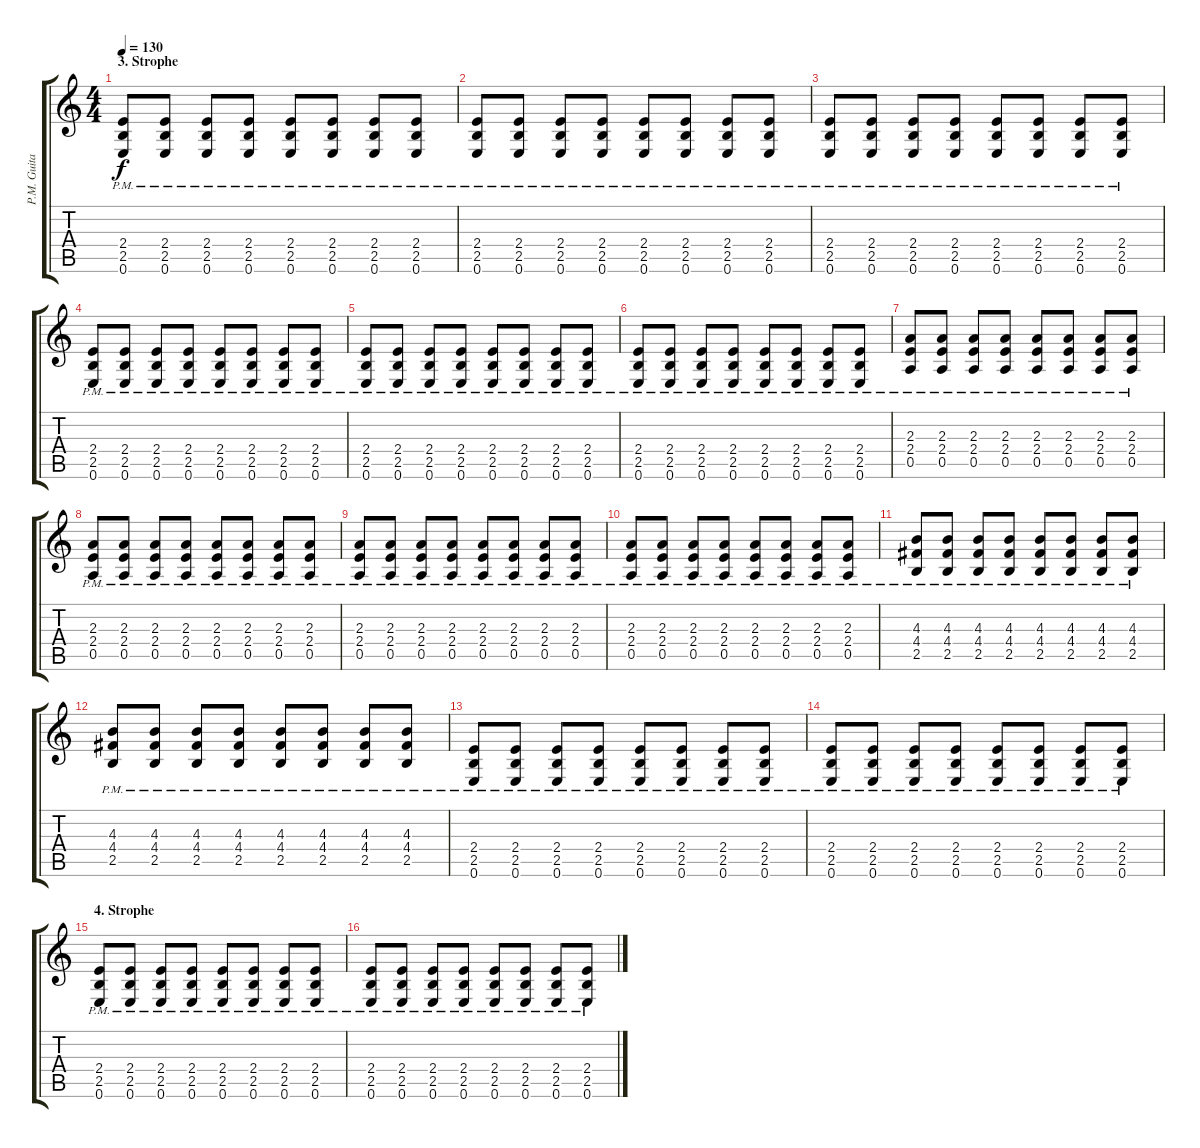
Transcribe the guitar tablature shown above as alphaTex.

\track ("P.M. Guitar" "P.M. Guita") {instrument electricguitarmuted}
\staff {score tabs}
\tuning (E4 B3 G3 D3 A2 E2) {hide}
\ts (4 4)
\section ("" "3. Strophe")
\tempo 130
\clef g2
\ks c
(2.4{pm} 2.5{pm} 0.6{pm}).8{dy f volume 8} (2.4{pm} 2.5{pm} 0.6{pm}).8 (2.4{pm} 2.5{pm} 0.6{pm}).8 (2.4{pm} 2.5{pm} 0.6{pm}).8 (2.4{pm} 2.5{pm} 0.6{pm}).8 (2.4{pm} 2.5{pm} 0.6{pm}).8 (2.4{pm} 2.5{pm} 0.6{pm}).8 (2.4{pm} 2.5{pm} 0.6{pm}).8 |
(2.4{pm} 2.5{pm} 0.6{pm}).8 (2.4{pm} 2.5{pm} 0.6{pm}).8 (2.4{pm} 2.5{pm} 0.6{pm}).8 (2.4{pm} 2.5{pm} 0.6{pm}).8 (2.4{pm} 2.5{pm} 0.6{pm}).8 (2.4{pm} 2.5{pm} 0.6{pm}).8 (2.4{pm} 2.5{pm} 0.6{pm}).8 (2.4{pm} 2.5{pm} 0.6{pm}).8 |
(2.4{pm} 2.5{pm} 0.6{pm}).8 (2.4{pm} 2.5{pm} 0.6{pm}).8 (2.4{pm} 2.5{pm} 0.6{pm}).8 (2.4{pm} 2.5{pm} 0.6{pm}).8 (2.4{pm} 2.5{pm} 0.6{pm}).8 (2.4{pm} 2.5{pm} 0.6{pm}).8 (2.4{pm} 2.5{pm} 0.6{pm}).8 (2.4{pm} 2.5{pm} 0.6{pm}).8 |
(2.4{pm} 2.5{pm} 0.6{pm}).8 (2.4{pm} 2.5{pm} 0.6{pm}).8 (2.4{pm} 2.5{pm} 0.6{pm}).8 (2.4{pm} 2.5{pm} 0.6{pm}).8 (2.4{pm} 2.5{pm} 0.6{pm}).8 (2.4{pm} 2.5{pm} 0.6{pm}).8 (2.4{pm} 2.5{pm} 0.6{pm}).8 (2.4{pm} 2.5{pm} 0.6{pm}).8 |
(2.4{pm} 2.5{pm} 0.6{pm}).8 (2.4{pm} 2.5{pm} 0.6{pm}).8 (2.4{pm} 2.5{pm} 0.6{pm}).8 (2.4{pm} 2.5{pm} 0.6{pm}).8 (2.4{pm} 2.5{pm} 0.6{pm}).8 (2.4{pm} 2.5{pm} 0.6{pm}).8 (2.4{pm} 2.5{pm} 0.6{pm}).8 (2.4{pm} 2.5{pm} 0.6{pm}).8 |
(2.4{pm} 2.5{pm} 0.6{pm}).8 (2.4{pm} 2.5{pm} 0.6{pm}).8 (2.4{pm} 2.5{pm} 0.6{pm}).8 (2.4{pm} 2.5{pm} 0.6{pm}).8 (2.4{pm} 2.5{pm} 0.6{pm}).8 (2.4{pm} 2.5{pm} 0.6{pm}).8 (2.4{pm} 2.5{pm} 0.6{pm}).8 (2.4{pm} 2.5{pm} 0.6{pm}).8 |
(2.3{pm} 2.4{pm} 0.5{pm}).8 (2.3{pm} 2.4{pm} 0.5{pm}).8 (2.3{pm} 2.4{pm} 0.5{pm}).8 (2.3{pm} 2.4{pm} 0.5{pm}).8 (2.3{pm} 2.4{pm} 0.5{pm}).8 (2.3{pm} 2.4{pm} 0.5{pm}).8 (2.3{pm} 2.4{pm} 0.5{pm}).8 (2.3{pm} 2.4{pm} 0.5{pm}).8 |
(2.3{pm} 2.4{pm} 0.5{pm}).8 (2.3{pm} 2.4{pm} 0.5{pm}).8 (2.3{pm} 2.4{pm} 0.5{pm}).8 (2.3{pm} 2.4{pm} 0.5{pm}).8 (2.3{pm} 2.4{pm} 0.5{pm}).8 (2.3{pm} 2.4{pm} 0.5{pm}).8 (2.3{pm} 2.4{pm} 0.5{pm}).8 (2.3{pm} 2.4{pm} 0.5{pm}).8 |
(2.3{pm} 2.4{pm} 0.5{pm}).8 (2.3{pm} 2.4{pm} 0.5{pm}).8 (2.3{pm} 2.4{pm} 0.5{pm}).8 (2.3{pm} 2.4{pm} 0.5{pm}).8 (2.3{pm} 2.4{pm} 0.5{pm}).8 (2.3{pm} 2.4{pm} 0.5{pm}).8 (2.3{pm} 2.4{pm} 0.5{pm}).8 (2.3{pm} 2.4{pm} 0.5{pm}).8 |
(2.3{pm} 2.4{pm} 0.5{pm}).8 (2.3{pm} 2.4{pm} 0.5{pm}).8 (2.3{pm} 2.4{pm} 0.5{pm}).8 (2.3{pm} 2.4{pm} 0.5{pm}).8 (2.3{pm} 2.4{pm} 0.5{pm}).8 (2.3{pm} 2.4{pm} 0.5{pm}).8 (2.3{pm} 2.4{pm} 0.5{pm}).8 (2.3{pm} 2.4{pm} 0.5{pm}).8 |
(4.3{pm} 4.4{pm} 2.5{pm}).8 (4.3{pm} 4.4{pm} 2.5{pm}).8 (4.3{pm} 4.4{pm} 2.5{pm}).8 (4.3{pm} 4.4{pm} 2.5{pm}).8 (4.3{pm} 4.4{pm} 2.5{pm}).8 (4.3{pm} 4.4{pm} 2.5{pm}).8 (4.3{pm} 4.4{pm} 2.5{pm}).8 (4.3{pm} 4.4{pm} 2.5{pm}).8 |
(4.3{pm} 4.4{pm} 2.5{pm}).8 (4.3{pm} 4.4{pm} 2.5{pm}).8 (4.3{pm} 4.4{pm} 2.5{pm}).8 (4.3{pm} 4.4{pm} 2.5{pm}).8 (4.3{pm} 4.4{pm} 2.5{pm}).8 (4.3{pm} 4.4{pm} 2.5{pm}).8 (4.3{pm} 4.4{pm} 2.5{pm}).8 (4.3{pm} 4.4{pm} 2.5{pm}).8 |
(2.4{pm} 2.5{pm} 0.6{pm}).8 (2.4{pm} 2.5{pm} 0.6{pm}).8 (2.4{pm} 2.5{pm} 0.6{pm}).8 (2.4{pm} 2.5{pm} 0.6{pm}).8 (2.4{pm} 2.5{pm} 0.6{pm}).8 (2.4{pm} 2.5{pm} 0.6{pm}).8 (2.4{pm} 2.5{pm} 0.6{pm}).8 (2.4{pm} 2.5{pm} 0.6{pm}).8 |
(2.4{pm} 2.5{pm} 0.6{pm}).8 (2.4{pm} 2.5{pm} 0.6{pm}).8 (2.4{pm} 2.5{pm} 0.6{pm}).8 (2.4{pm} 2.5{pm} 0.6{pm}).8 (2.4{pm} 2.5{pm} 0.6{pm}).8 (2.4{pm} 2.5{pm} 0.6{pm}).8 (2.4{pm} 2.5{pm} 0.6{pm}).8 (2.4{pm} 2.5{pm} 0.6{pm}).8 |
\section ("" "4. Strophe")
(2.4{pm} 2.5{pm} 0.6{pm}).8 (2.4{pm} 2.5{pm} 0.6{pm}).8 (2.4{pm} 2.5{pm} 0.6{pm}).8 (2.4{pm} 2.5{pm} 0.6{pm}).8 (2.4{pm} 2.5{pm} 0.6{pm}).8 (2.4{pm} 2.5{pm} 0.6{pm}).8 (2.4{pm} 2.5{pm} 0.6{pm}).8 (2.4{pm} 2.5{pm} 0.6{pm}).8 |
(2.4{pm} 2.5{pm} 0.6{pm}).8 (2.4{pm} 2.5{pm} 0.6{pm}).8 (2.4{pm} 2.5{pm} 0.6{pm}).8 (2.4{pm} 2.5{pm} 0.6{pm}).8 (2.4{pm} 2.5{pm} 0.6{pm}).8 (2.4{pm} 2.5{pm} 0.6{pm}).8 (2.4{pm} 2.5{pm} 0.6{pm}).8 (2.4{pm} 2.5{pm} 0.6{pm}).8
